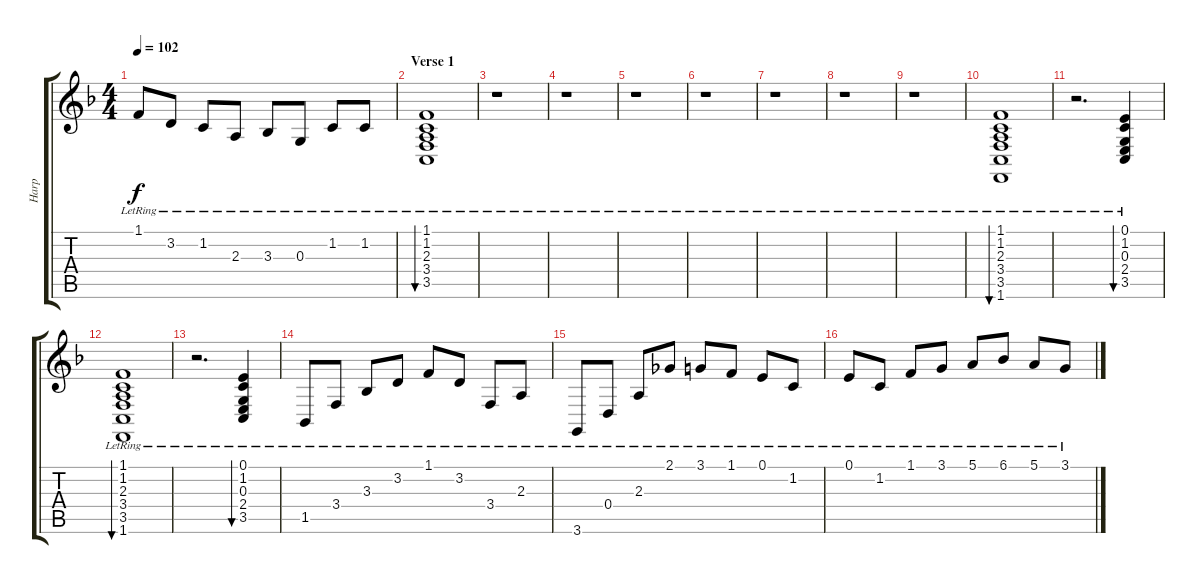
\track ("Harp" "Harp") {instrument orchestralharp}
\staff {score tabs}
\tuning (E4 B3 G3 D3 A2 E2) {hide}
\ts (4 4)
\tempo 102
\clef g2
\ks f
1.1{lr}.8{dy f instrument orchestralharp} 3.2{lr}.8 1.2{lr}.8 2.3{lr}.8 3.3{lr}.8 0.3{lr}.8 1.2{lr}.8 1.2{lr}.8 |
\section ("" "Verse 1")
(1.1{lr} 1.2{lr} 2.3{lr} 3.4{lr} 3.5{lr}).1{bu 240} |
r.1 |
r.1 |
r.1 |
r.1 |
r.1 |
r.1 |
r.1 |
(1.1{lr} 1.2{lr} 2.3{lr} 3.4{lr} 3.5{lr} 1.6{lr}).1{bu 60} |
r.2{d} (0.1{lr} 1.2{lr} 0.3{lr} 2.4{lr} 3.5{lr}).4{bu 60} |
(1.1{lr} 1.2{lr} 2.3{lr} 3.4{lr} 3.5{lr} 1.6{lr}).1{bu 60} |
r.2{d} (0.1{lr} 1.2{lr} 0.3{lr} 2.4{lr} 3.5{lr}).4{bu 60} |
1.5{lr}.8{volume 12} 3.4{lr}.8 3.3{lr}.8 3.2{lr}.8 1.1{lr}.8 3.2{lr}.8 3.4{lr}.8 2.3{lr}.8 |
3.6{lr}.8 0.4{lr}.8 2.3{lr}.8 2.1{lr}.8 3.1{lr}.8 1.1{lr}.8 0.1{lr}.8 1.2{lr}.8 |
0.1{lr}.8 1.2{lr}.8 1.1{lr}.8 3.1{lr}.8 5.1{lr}.8 6.1{lr}.8 5.1{lr}.8 3.1{lr}.8
